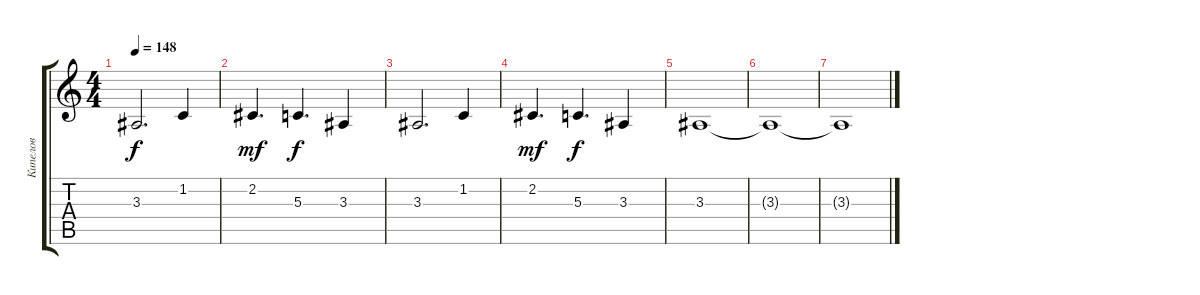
\track ("Кипелов" "Кипелов") {instrument tenorsax}
\staff {score tabs}
\tuning (E4 B3 G3 D3 A2 E2) {hide}
\ts (4 4)
\tempo 148
\clef g2
\ks c
3.3.2{d dy f} 1.2.4 |
2.2.4{d dy mf} 5.3.4{d dy f} 3.3.4 |
3.3.2{d} 1.2.4 |
2.2.4{d dy mf} 5.3.4{d dy f} 3.3.4 |
3.3.1 |
3.3{t}.1 |
3.3{t}.1
